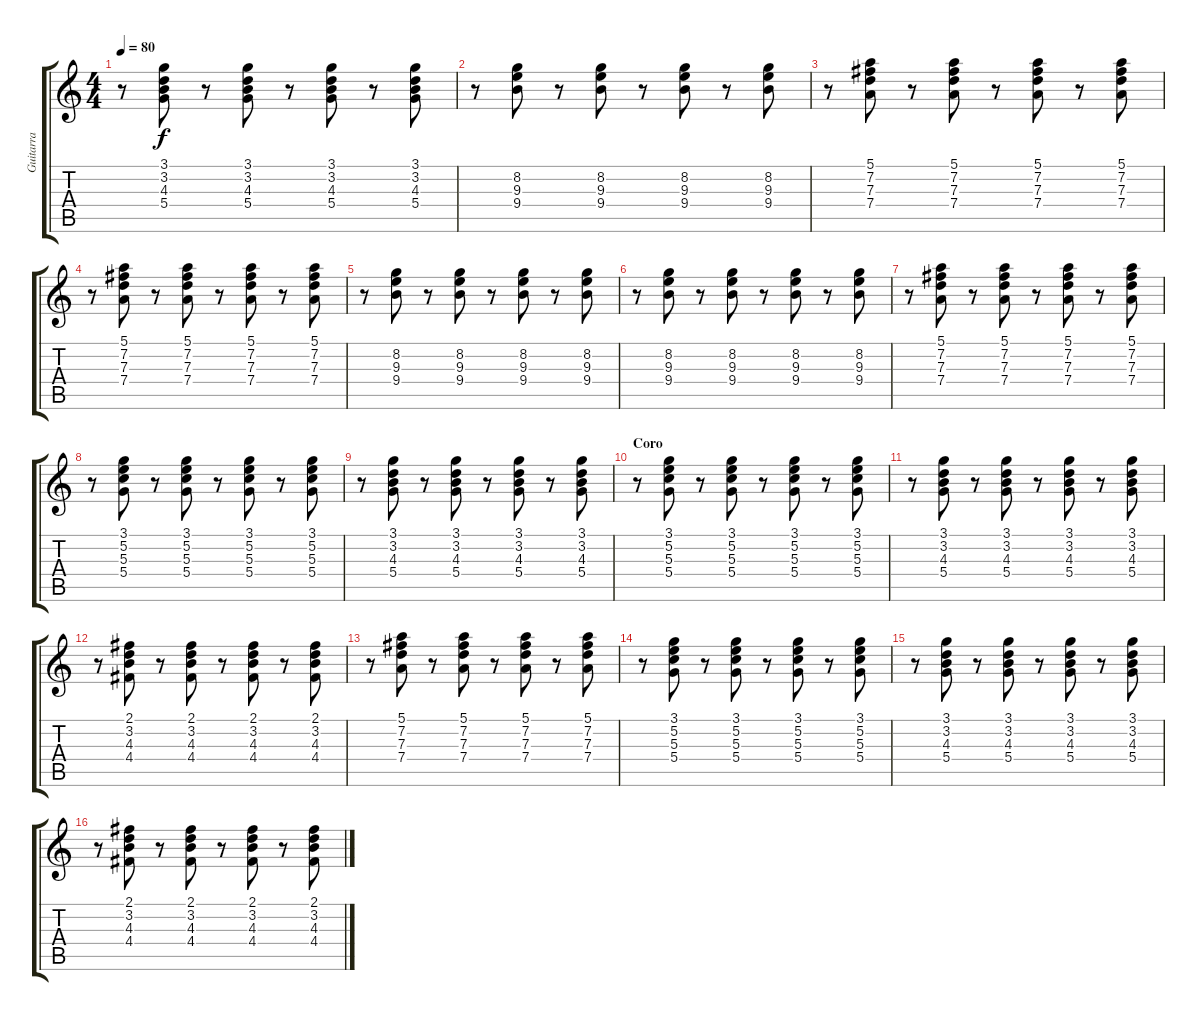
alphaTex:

\track ("Guitarra" "Guitarra") {instrument acousticguitarsteel}
\staff {score tabs}
\tuning (E4 B3 G3 D3 A2 E2) {hide}
\ts (4 4)
\tempo 80
\clef g2
\ks c
r.8{dy f} (3.1 3.2 4.3 5.4).8 r.8 (3.1 3.2 4.3 5.4).8 r.8 (3.1 3.2 4.3 5.4).8 r.8 (3.1 3.2 4.3 5.4).8 |
r.8 (8.2 9.3 9.4).8 r.8 (8.2 9.3 9.4).8 r.8 (8.2 9.3 9.4).8 r.8 (8.2 9.3 9.4).8 |
r.8 (5.1 7.2 7.3 7.4).8 r.8 (5.1 7.2 7.3 7.4).8 r.8 (5.1 7.2 7.3 7.4).8 r.8 (5.1 7.2 7.3 7.4).8 |
r.8 (5.1 7.2 7.3 7.4).8 r.8 (5.1 7.2 7.3 7.4).8 r.8 (5.1 7.2 7.3 7.4).8 r.8 (5.1 7.2 7.3 7.4).8 |
r.8 (8.2 9.3 9.4).8 r.8 (8.2 9.3 9.4).8 r.8 (8.2 9.3 9.4).8 r.8 (8.2 9.3 9.4).8 |
r.8 (8.2 9.3 9.4).8 r.8 (8.2 9.3 9.4).8 r.8 (8.2 9.3 9.4).8 r.8 (8.2 9.3 9.4).8 |
r.8 (5.1 7.2 7.3 7.4).8 r.8 (5.1 7.2 7.3 7.4).8 r.8 (5.1 7.2 7.3 7.4).8 r.8 (5.1 7.2 7.3 7.4).8 |
r.8 (3.1 5.2 5.3 5.4).8 r.8 (3.1 5.2 5.3 5.4).8 r.8 (3.1 5.2 5.3 5.4).8 r.8 (3.1 5.2 5.3 5.4).8 |
r.8 (3.1 3.2 4.3 5.4).8 r.8 (3.1 3.2 4.3 5.4).8 r.8 (3.1 3.2 4.3 5.4).8 r.8 (3.1 3.2 4.3 5.4).8 |
\section ("" "Coro")
r.8 (3.1 5.2 5.3 5.4).8 r.8 (3.1 5.2 5.3 5.4).8 r.8 (3.1 5.2 5.3 5.4).8 r.8 (3.1 5.2 5.3 5.4).8 |
r.8 (3.1 3.2 4.3 5.4).8 r.8 (3.1 3.2 4.3 5.4).8 r.8 (3.1 3.2 4.3 5.4).8 r.8 (3.1 3.2 4.3 5.4).8 |
r.8 (2.1 3.2 4.3 4.4).8 r.8 (2.1 3.2 4.3 4.4).8 r.8 (2.1 3.2 4.3 4.4).8 r.8 (2.1 3.2 4.3 4.4).8 |
r.8 (5.1 7.2 7.3 7.4).8 r.8 (5.1 7.2 7.3 7.4).8 r.8 (5.1 7.2 7.3 7.4).8 r.8 (5.1 7.2 7.3 7.4).8 |
r.8 (3.1 5.2 5.3 5.4).8 r.8 (3.1 5.2 5.3 5.4).8 r.8 (3.1 5.2 5.3 5.4).8 r.8 (3.1 5.2 5.3 5.4).8 |
r.8 (3.1 3.2 4.3 5.4).8 r.8 (3.1 3.2 4.3 5.4).8 r.8 (3.1 3.2 4.3 5.4).8 r.8 (3.1 3.2 4.3 5.4).8 |
r.8 (2.1 3.2 4.3 4.4).8 r.8 (2.1 3.2 4.3 4.4).8 r.8 (2.1 3.2 4.3 4.4).8 r.8 (2.1 3.2 4.3 4.4).8
